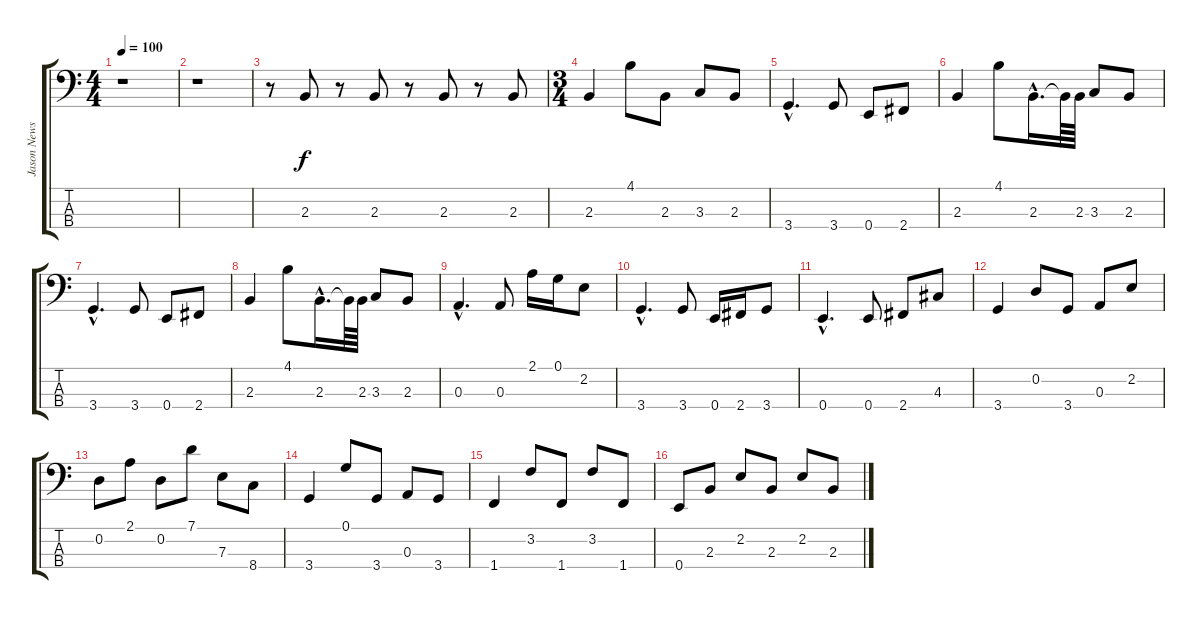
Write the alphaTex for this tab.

\track ("Jason Newsted" "Jason News") {instrument electricbasspick}
\staff {score tabs}
\tuning (G2 D2 A1 E1) {hide}
\ts (4 4)
\tempo 100
\clef f4
\ks c
r.1{dy f} |
r.1 |
r.8 2.3.8 r.8 2.3.8 r.8 2.3.8 r.8 2.3.8 |
\ts (3 4)
2.3.4 4.1.8 2.3.8 3.3.8 2.3.8 |
3.4{hac}.4{d} 3.4.8 0.4.8 2.4.8 |
2.3.4 4.1.8 2.3{hac}.16{d} 2.3{t}.64 2.3.64 3.3.8 2.3.8 |
3.4{hac}.4{d} 3.4.8 0.4.8 2.4.8 |
2.3.4 4.1.8 2.3{hac}.16{d} 2.3{t}.64 2.3.64 3.3.8 2.3.8 |
0.3{hac}.4{d} 0.3.8 2.1.16 0.1.16 2.2.8 |
3.4{hac}.4{d} 3.4.8 0.4.16 2.4.16 3.4.8 |
0.4{hac}.4{d} 0.4.8 2.4.8 4.3.8 |
3.4.4 0.2.8 3.4.8 0.3.8 2.2.8 |
0.2.8 2.1.8 0.2.8 7.1.8 7.3.8 8.4.8 |
3.4.4 0.1.8 3.4.8 0.3.8 3.4.8 |
1.4.4 3.2.8 1.4.8 3.2.8 1.4.8 |
0.4.8 2.3.8 2.2.8 2.3.8 2.2.8 2.3.8
